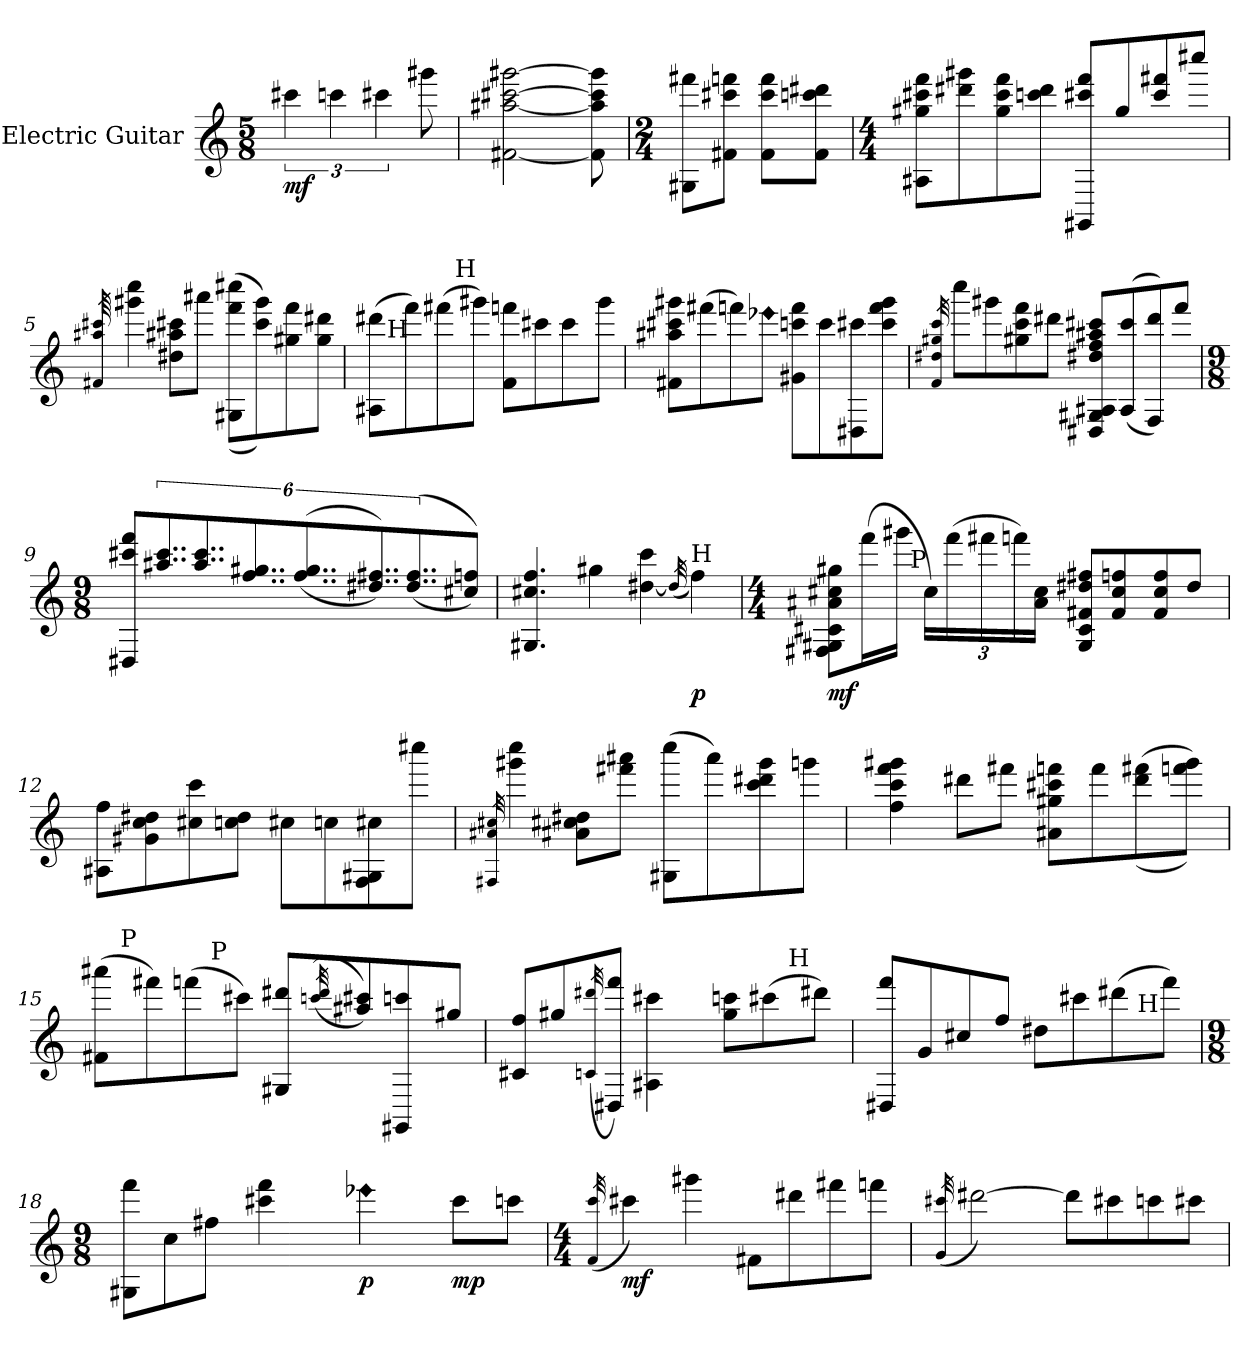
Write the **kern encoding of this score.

**kern	**dynam
*part1	*part1
*staff1	*staff1
*I"Electric Guitar	*
*clefG2	*
*ITrd7c12	*
*k[]	*
*C:	*
*M5/8	*
*MM88	*
=1	=1
!	!LO:DY:b
6cc#X\	mf
6ccn\	.
6cc#X\	.
8gg#X\	.
=2	=2
[2F#X\ [2a#X\ [2cc#X\ [2gg#X\	.
8F#\] 8a#\] 8cc#\] 8gg#\]	.
=3	=3
*M2/4	*
*MM89	*
8GG#X\ 8ff#X\L	.
8F#X\ 8cc#X\ 8ffn\J	.
8F#\ 8cc#\ 8ff\L	.
8F#\ 8ccn\ 8dd#X\J	.
=4	=4
*M4/4	*
8AA#X\ 8g#X\ 8cc#X\ 8ff\L	.
8dd#X\ 8gg#X\	.
8g#\ 8cc#\ 8ff\	.
8ccn\ 8dd#\J	.
8GGG#X/ 8cc#X/ 8ff/L	.
8g#/	.
8cc#/ 8ff#X/	.
8ccc#X/J	.
!!LO:LB:g=z
=5	=5
64qF#X/ 64qa#X/ 64qcc#X/	.
4gg#X\ 4ccc\	.
8d#X\ 8a#\ 8cc#\L	.
8aa#X\J	.
((8GG#X\ 8ff\ 8ccc#X\L	.
8cc#\ 8gg#\))	.
8g#X\ 8ff\	.
8g#\ 8dd#X\J	.
=6	=6
*MM87	*
*^	*
*	*^	*
(8AA#X\ 8dd#X\L	16ryy	4ryy	.
!	!LO:TX:a:t=H	!	!
.	2...ryy	.	.
8ff\)	.	.	.
(8ff#X\	.	16ryy	.
!	!	!LO:TX:a:t=H	!
.	.	2ryy	.
8gg#X\J)	.	.	.
8F\ 8ffn\L	.	.	.
8cc#X\	.	.	.
8cc#\	.	.	.
.	.	8.ryy	.
8gg#\J	.	.	.
*v	*v	*v	*
=7	=7
8F#X\ 8a#X\ 8cc#X\ 8gg#X\L	.
(8ff#X\	.
8ffn\)	.
!LO:N:head=diamond	!
8ee-X\J	.
8G#X\ 8ccn\ 8ff\L	.
8cc\	.
8DD#X\ 8cc#X\	.
8cc#\ 8ff\ 8gg#\J	.
!!LO:LB:g=z
=8	=8
32qF/ 32qd#X/ 32qg#X/ 32qcc/	.
8ccc\L	.
8gg#X\	.
8g#\ 8cc\ 8ff\	.
8dd#X\J	.
8DD#X/ 8GG#X/ 8AA#X/ 8d#/ 8f/ 8a#X/ 8cc#X/L	.
((8AA#/ 8cc#/	.
8FF/ 8dd#/))	.
8ff/J	.
=9	=9
*M9/8	*
*MM88	*
8DD#X/ 8cc#X/ 8ff/L	.
12..a#X/ 12..cc#/	.
12..a#/ 12..cc#/	.
12..f/ 12..g#X/	.
((12..f/ 12..g#/	.
12..d#X/ 12..f#X/))	.
((12..d#/ 12..f#/	.
8c#X/ 8fn/J))	.
!!LO:LB:g=z
=10	=10
*MM120	*
4.GG#X/ 4.c#X/ 4.f/	.
*MM85	*
4g#X\	.
[4d#X\ 4cc\	.
(32qd#/]	.
!LO:TX:a:t=H	!
!	!LO:DY:b
4f\)	p
=11	=11
*M4/4	*
*MM88	*
!	!LO:DY:b
*^	*
8FF#X\ 8GG#X\ 8C#X\ 8A#X\ 8c#X\ 8g#X\L	8..ryy	mf
(16ff\L	.	.
16gg#X\JJ	.	.
!	!LO:TX:a:t=P	!
.	2ryy	.
16c#\LL)	.	.
*Xbrackettup	*	*
(24ff\	.	.
24ff#X\	.	.
24ffn\)	.	.
16A#\ 16c#\JJ	.	.
8GG#/ 8C#/ 8F#X/ 8d#X/ 8f#X/L	.	.
8F#/ 8c#/ 8fn/	.	.
.	4ryy	.
8F#/ 8c#/ 8f/	.	.
8d#/J	.	.
.	32ryy	.
*v	*v	*
!!LO:LB:g=z
=12	=12
*MM86	*
8AA#X\ 8f\L	.
8G#X\ 8c\ 8d#X\	.
8c#X\ 8cc\	.
8cn\ 8d#\J	.
8c#X\L	.
8cn\	.
8FF\ 8GG#X\ 8c#X\	.
8ccc#X\J	.
=13	=13
*MM88	*
32qFF#X/ 32qA#X/ 32qc#X/	.
4gg#X\ 4ccc\	.
8A#\ 8c#\ 8d#X\L	.
8ff#X\ 8aa#X\J	.
(8GG#X\ 8ccc\L	.
8aa#\)	.
8cc\ 8dd#X\ 8gg#\	.
8ggn\J	.
=14	=14
*MM89	*
4f\ 4cc\ 4ff\ 4gg#X\	.
8dd#X\L	.
8ff#X\J	.
*MM86	*
8A#X\ 8g#X\ 8cc#X\ 8ffn\L	.
8ff\	.
((8dd#\ 8ff#X\	.
8ffn\ 8gg#\J))	.
!!LO:LB:g=z
=15	=15
*MM88	*
*^	*
*	*^	*
(8F#X\ 8aa#X\L	16ryy	4ryy	.
!	!LO:TX:a:t=P	!	!
.	2...ryy	.	.
8ff#X\)	.	.	.
(8ffn\	.	16ryy	.
!	!	!LO:TX:a:t=P	!
.	.	2ryy	.
8cc#X\J)	.	.	.
8GG#X/ 8dd#X/L	.	.	.
((32qccn/ 32qdd#/	.	.	.
8a#X/ 8cc#X/))	.	.	.
8GGG#X/ 8ccn/	.	.	.
.	.	8.ryy	.
8g#X/J	.	.	.
*	*v	*v	*
=16	=16	=16
8C#X/ 8f/L	2ryy	.
8g#X/	.	.
(32qCn/ 32qdd#X/	.	.
8DD#X/ 8ff/J)	.	.
4AA#X\ 4cc#X\	.	.
.	4ryy	.
8g#\ 8ccn\L	.	.
(8cc#X\	16ryy	.
!	!LO:TX:a:t=H	!
.	8.ryy	.
8dd#\J)	.	.
=17	=17	=17
*MM87	*	*
8DD#X/ 8ff/L	2ryy	.
8G/	.	.
8c#X/	.	.
8f/J	.	.
8d#X\L	4ryy	.
8cc#X\	.	.
(8dd#X\	16ryy	.
!	!LO:TX:a:t=H	!
.	8.ryy	.
8ff\J)	.	.
*v	*v	*
!!LO:PB:g=z
=18	=18
*M9/8	*
*MM78	*
*^	*
*	*^	*
8GG#X\ 8ff\L	3ryy	2ryy	.
8c\	.	.	.
8f#X\J	.	.	.
.	12ryy	.	.
4cc#X\ 4ff\	.	.	.
.	96ryy	.	.
*MM181	*	*	*
.	3ryy	.	.
.	.	8ryy	.
!LO:N:head=diamond	!	!	!LO:DY:b
4ee-X\	.	32ryy	p
*MM76	*	*	*
.	.	4...ryy	.
.	6ryy	.	.
!	!	!	!LO:DY:b
8cc#\L	.	.	mp
.	24..ryy	.	.
8ccn\J	8ryy	.	.
*v	*v	*v	*
=19	=19
*M4/4	*
*MM87	*
(32qF/ 32qcc/	.
!	!LO:DY:b
4cc#X\)	mf
4gg#X\	.
8F#X\L	.
8dd#X\	.
8ff#X\	.
8ffn\J	.
=20	=20
*MM87	*
(32qG/ 32qcc#X/	.
[2dd#X\)	.
8dd#\L]	.
8cc#\	.
8ccn\	.
8cc#X\J	.
=	=
*-	*-
